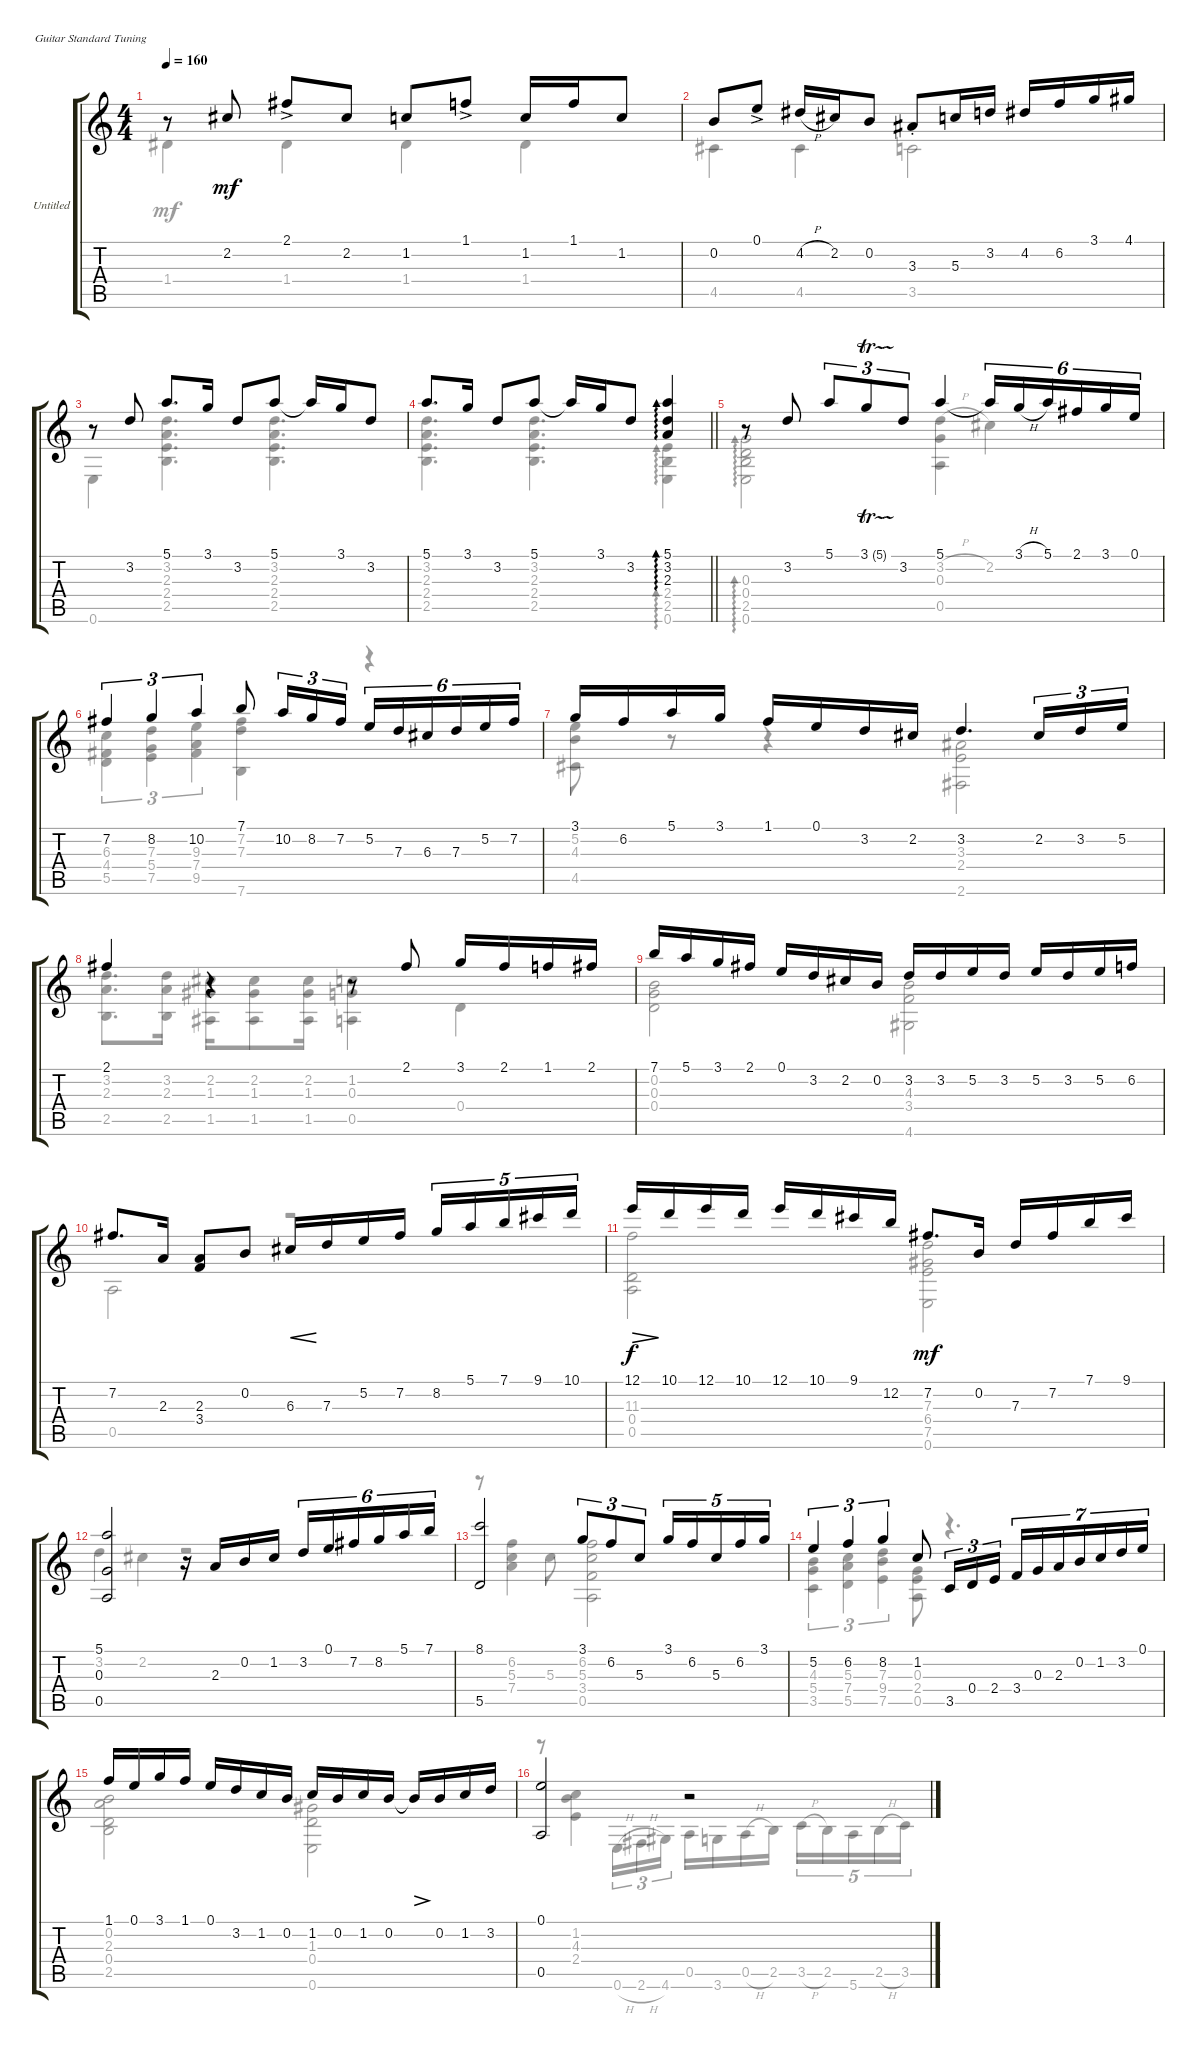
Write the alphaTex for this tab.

\bracketExtendMode groupsimilarinstruments
\firstSystemTrackNameOrientation horizontal
\otherSystemsTrackNameOrientation horizontal
\track ("Untitled" "Untitled") {instrument acousticguitarnylon}
\staff {score tabs}
\tuning (E4 B3 G3 D3 A2 E2)
\voice
\ts (4 4)
\tempo 160
\clef g2
\ks aminor
r.8{dy mf} 2.2.8 2.1{ac}.8 2.2.8 1.2.8 1.1{ac}.8 1.2.16 1.1.16 1.2.8 |
0.2.8 0.1{ac}.8 4.2{h}.16 2.2.16 0.2.8 3.3{st}.8 5.3.16 3.2.16 4.2.16 6.2.16 3.1.16 4.1.16 |
r.8 3.2.8 5.1.8{d} 3.1.16 3.2.8 5.1.8 5.1{t}.16 3.1.16 3.2.8 |
\barLineRight lightlight
5.1.8{d} 3.1.16 3.2.8 5.1.8 5.1{t}.16 3.1.16 3.2.8 (5.1 3.2 2.3).4{ad 0} |
\section ("" "")
r.8{ad 0} 3.2.8 5.1.8{tu (3 2)} 3.1{tr (5 16)}.8{tu (3 2)} 3.2.8{tu (3 2)} 5.1.4 5.1{t}.16{tu (6 4)} 3.1{h}.16{tu (6 4)} 5.1.16{tu (6 4)} 2.1.16{tu (6 4)} 3.1.16{tu (6 4)} 0.1.16{tu (6 4)} |
7.2.4{tu (3 2)} 8.2.4{tu (3 2)} 10.2.4{tu (3 2)} 7.1.8 10.2.16{tu (3 2)} 8.2.16{tu (3 2)} 7.2.16{tu (3 2)} 5.2.16{tu (6 4)} 7.3.16{tu (6 4)} 6.3.16{tu (6 4)} 7.3.16{tu (6 4)} 5.2.16{tu (6 4)} 7.2.16{tu (6 4)} |
3.1.16 6.2.16 5.1.16 3.1.16 1.1.16 0.1.16 3.2.16 2.2.16 3.2.4{d} 2.2.16{tu (3 2)} 3.2.16{tu (3 2)} 5.2.16{tu (3 2)} |
2.1.4 r.4 r.8 2.1.8 3.1.16 2.1.16 1.1.16 2.1.16 |
7.1.16 5.1.16 3.1.16 2.1.16 0.1.16 3.2.16 2.2.16 0.2.16 3.2.16 3.2.16 5.2.16 3.2.16 5.2.16 3.2.16 5.2.16 6.2.16 |
7.2.8{d} 2.3.16 (2.3 3.4).8 0.2.8 6.3.16{cre} 7.3.16 5.2.16 7.2.16 8.2.16{tu (5 4)} 5.1.16{tu (5 4)} 7.1.16{tu (5 4)} 9.1.16{tu (5 4)} 10.1.16{tu (5 4)} |
12.1.16{dec dy f} 10.1.16 12.1.16 10.1.16 12.1.16 10.1.16 9.1.16 12.2.16 7.2.8{d dy mf} 0.2.16 7.3.16 7.2.16 7.1.16 9.1.16 |
(5.1 0.3 0.5).2 r.16 2.3.16 0.2.16 1.2.16 3.2.16{tu (6 4)} 0.1.16{tu (6 4)} 7.2.16{tu (6 4)} 8.2.16{tu (6 4)} 5.1.16{tu (6 4)} 7.1.16{tu (6 4)} |
(8.1 5.5).2 3.1.8{tu (3 2)} 6.2.8{tu (3 2)} 5.3.8{tu (3 2)} 3.1.16{tu (5 4)} 6.2.16{tu (5 4)} 5.3.16{tu (5 4)} 6.2.16{tu (5 4)} 3.1.16{tu (5 4)} |
5.2.4{tu (3 2)} 6.2.4{tu (3 2)} 8.2.4{tu (3 2)} 1.2.8 3.5.16{tu (3 2)} 0.4.16{tu (3 2)} 2.4.16{tu (3 2)} 3.4.16{tu (7 4)} 0.3.16{tu (7 4)} 2.3.16{tu (7 4)} 0.2.16{tu (7 4)} 1.2.16{tu (7 4)} 3.2.16{tu (7 4)} 0.1.16{tu (7 4)} |
1.1.16 0.1.16 3.1.16 1.1.16 0.1.16 3.2.16 1.2.16 0.2.16 1.2.16 0.2.16 1.2.16 0.2.16 0.2{t}.16{dec} 0.2.16 1.2.16 3.2.16 |
(0.1 0.5).2 r.2
\voice
\clef g2
\ottava regular
\simile none
\ks aminor
1.4.4{dy mf} 1.4.4 1.4.4 1.4.4 |
4.5.4 4.5.4 3.5.2 |
0.6.4 (3.2 2.3 2.4 2.5).4{d} (3.2 2.3 2.4 2.5).4{d} |
\barLineRight lightlight
(3.2 2.3 2.4 2.5).4{d} (3.2 2.3 2.4 2.5).4{d} (2.4 2.5 0.6).4{ad 0} |
(0.3 0.4 2.5 0.6).2{ad 0} (3.2{h} 0.3 0.5).4 2.2.4 |
(6.3 4.4 5.5).4{tu (3 2)} (7.3 5.4 7.5).4{tu (3 2)} (9.3 7.4 9.5).4{tu (3 2)} (7.2 7.3 7.6).4 r.4 |
(5.2 4.3 4.5).8 r.8 r.4 (3.3 2.4 2.6).2 |
(3.2 2.3 2.5).8{d} (3.2 2.3 2.5).16 (2.2 1.3 1.5).16 (2.2 1.3 1.5).8 (2.2 1.3 1.5).16 (1.2 0.3 0.5).4 0.4.4 |
(0.2 0.3 0.4).2 (4.3 3.4 4.6).2 |
0.5.2 r.2 |
(11.3 0.4 0.5).2{dy f} (7.3 6.4 7.5 0.6).2{dy mf} |
3.2.4 2.2.4 r.2 |
r.8 (6.2 5.3 7.4).4 5.3.8 (6.2 5.3 3.4 0.5).2 |
(4.3 5.4 3.5).4{tu (3 2)} (5.3 7.4 5.5).4{tu (3 2)} (7.3 9.4 7.5).4{tu (3 2)} (0.3 2.4 0.5).8 r.4{d} |
(0.2 2.3 0.4 2.5).2 (1.3 0.4 0.6).2 |
r.8 (1.2 4.3 2.4).4 0.6{h}.16{tu (3 2)} 2.6{h}.16{tu (3 2)} 4.6.16{tu (3 2)} 0.5.16 3.6.16 0.5{h}.16 2.5.16 3.5{h}.16{tu (5 4)} 2.5.16{tu (5 4)} 5.6.16{tu (5 4)} 2.5{h}.16{tu (5 4)} 3.5.16{tu (5 4)}
